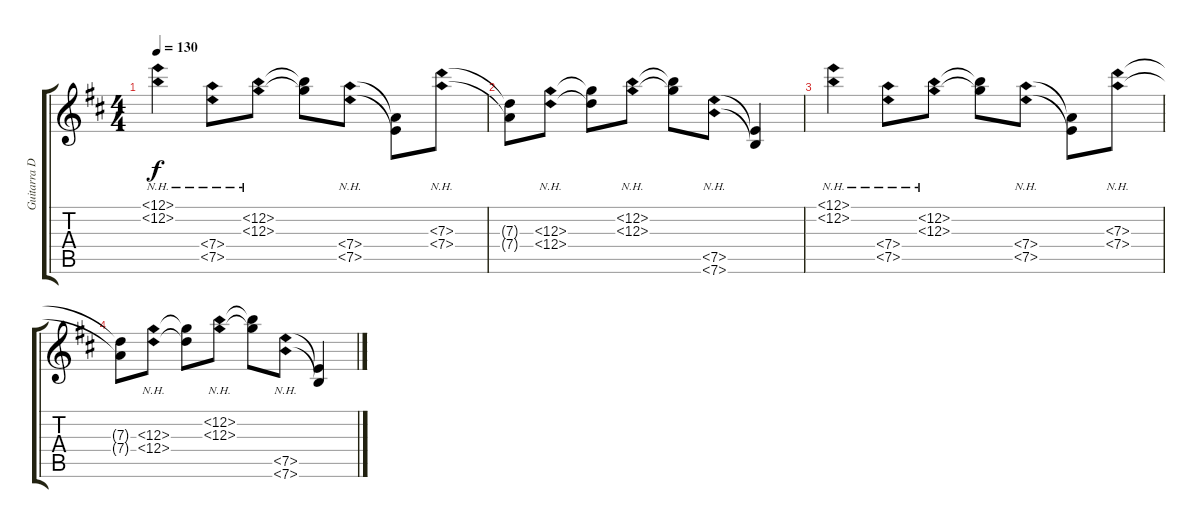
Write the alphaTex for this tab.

\track ("Guitarra Drive" "Guitarra D") {instrument overdrivenguitar}
\staff {score tabs}
\tuning (E4 B3 G3 D3 A2 E2) {hide}
\ts (4 4)
\tempo 130
\clef g2
\ks d
(12.1{nh} 12.2{nh}).4{dy f} (7.4{nh} 7.5{nh}).8 (12.2{nh} 12.3{nh}).8 (12.2{t} 12.3{t}).8 (7.4{nh} 7.5{nh}).8 (7.4{t} 7.5{t}).8 (7.3{nh} 7.4{nh}).8 |
(7.3{t} 7.4{t}).8 (12.3{nh} 12.4{nh}).8 (12.3{t} 12.4{t}).8 (12.2{nh} 12.3{nh}).8 (12.2{t} 12.3{t}).8 (7.5{nh} 7.6{nh}).8 (7.5{t} 7.6{t}).4 |
(12.1{nh} 12.2{nh}).4 (7.4{nh} 7.5{nh}).8 (12.2{nh} 12.3{nh}).8 (12.2{t} 12.3{t}).8 (7.4{nh} 7.5{nh}).8 (7.4{t} 7.5{t}).8 (7.3{nh} 7.4{nh}).8 |
(7.3{t} 7.4{t}).8 (12.3{nh} 12.4{nh}).8 (12.3{t} 12.4{t}).8 (12.2{nh} 12.3{nh}).8 (12.2{t} 12.3{t}).8 (7.5{nh} 7.6{nh}).8 (7.5{t} 7.6{t}).4
